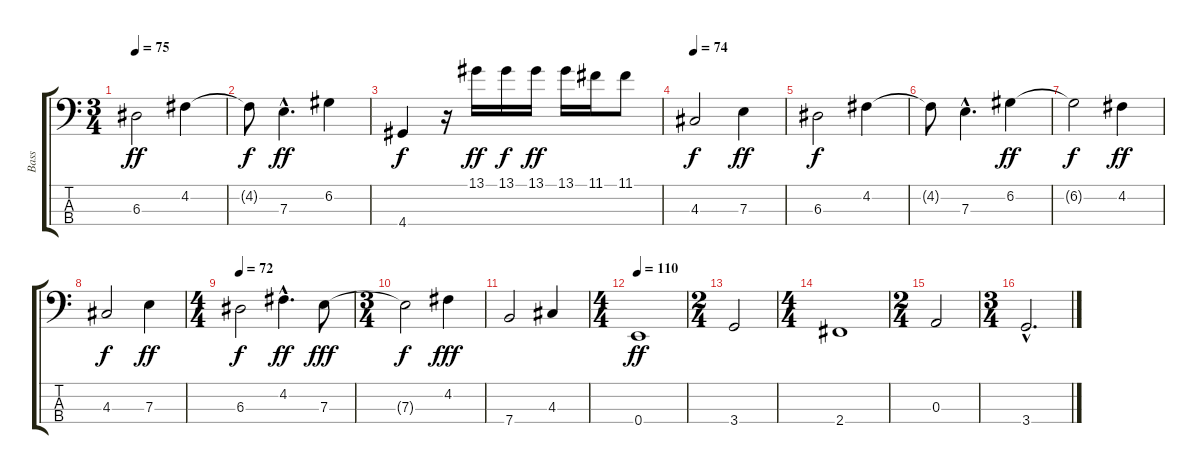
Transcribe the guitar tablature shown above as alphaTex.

\track ("Bass" "Bass") {instrument electricbassfinger}
\staff {score tabs}
\tuning (G2 D2 A1 E1) {hide}
\ts (3 4)
\tempo 75
\clef f4
\ks c
6.3.2{dy ff} 4.2.4 |
4.2{t}.8{dy f} 7.3{hac}.4{d dy ff} 6.2.4 |
4.4.4{dy f} r.16 13.1.16{dy ff} 13.1.16{dy f} 13.1.16{dy ff} 13.1.16 11.1.16 11.1.8 |
\tempo 74
4.3.2{dy f} 7.3.4{dy ff} |
6.3.2{dy f} 4.2.4 |
4.2{t}.8 7.3{hac}.4{d} 6.2.4{dy ff} |
6.2{t}.2{dy f} 4.2.4{dy ff} |
4.3.2{dy f} 7.3.4{dy ff} |
\ts (4 4)
\tempo 72
6.3.2{dy f} 4.2{hac}.4{d dy ff} 7.3.8{dy fff} |
\ts (3 4)
7.3{t}.2{dy f} 4.2.4{dy fff} |
7.4.2 4.3.4 |
\ts (4 4)
\tempo 110
0.4.1{dy ff} |
\ts (2 4)
3.4.2 |
\ts (4 4)
2.4.1 |
\ts (2 4)
0.3.2 |
\ts (3 4)
3.4{hac}.2{d}
